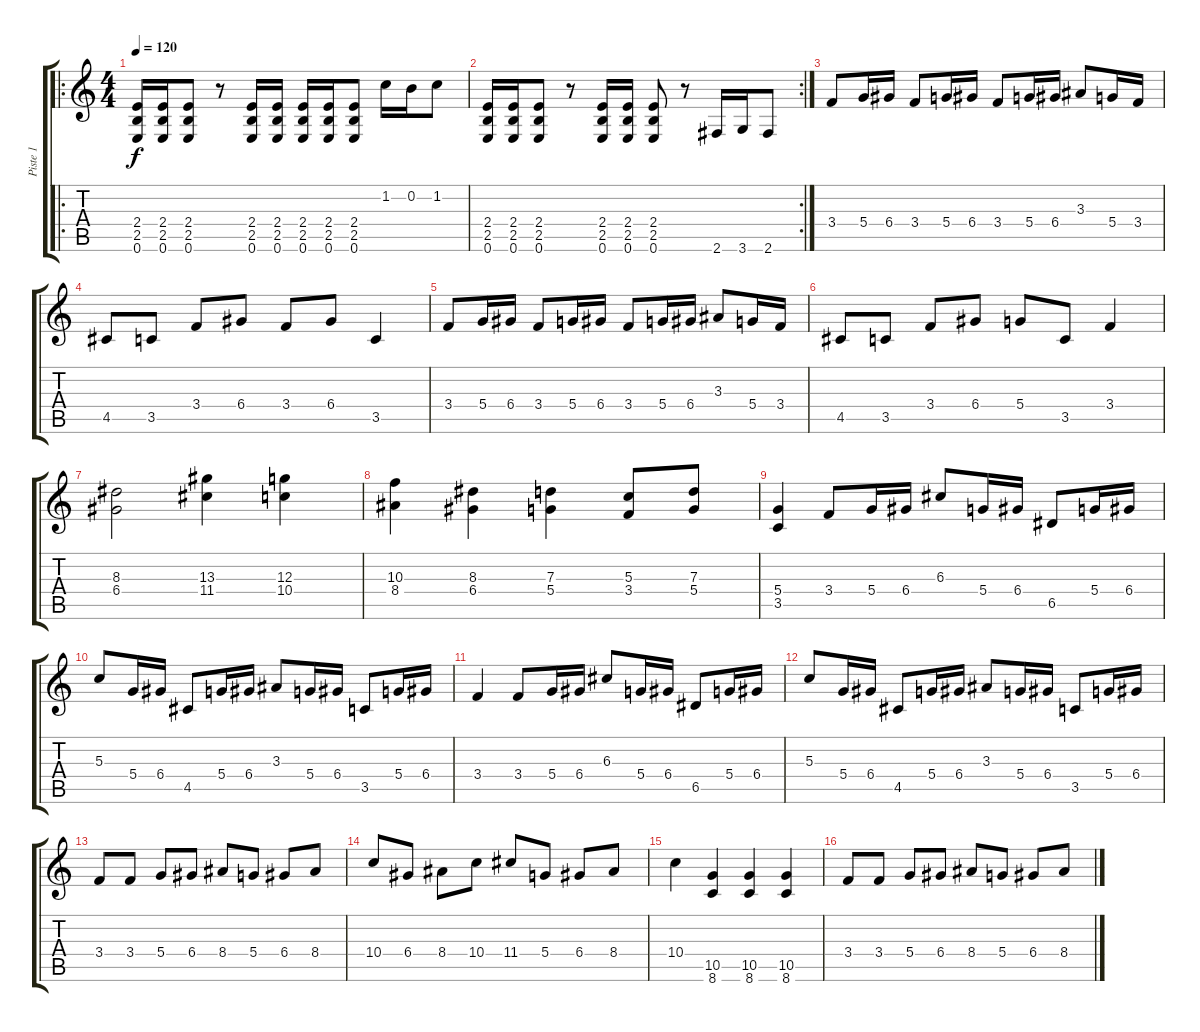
\track ("Piste 1" "Piste 1") {instrument distortionguitar}
\staff {score tabs}
\tuning (E4 B3 G3 D3 A2 E2) {hide}
\ro
\ts (4 4)
\tempo 120
\clef g2
\ks c
(2.4 2.5 0.6).16{dy f} (2.4 2.5 0.6).16 (2.4 2.5 0.6).8 r.8 (2.4 2.5 0.6).16 (2.4 2.5 0.6).16 (2.4 2.5 0.6).16 (2.4 2.5 0.6).16 (2.4 2.5 0.6).8 1.2.16 0.2.16 1.2.8 |
\rc 2
(2.4 2.5 0.6).16 (2.4 2.5 0.6).16 (2.4 2.5 0.6).8 r.8 (2.4 2.5 0.6).16 (2.4 2.5 0.6).16 (2.4 2.5 0.6).8 r.8 2.6.16 3.6.16 2.6.8 |
3.4.8 5.4.16 6.4.16 3.4.8 5.4.16 6.4.16 3.4.8 5.4.16 6.4.16 3.3.8 5.4.16 3.4.16 |
4.5.8 3.5.8 3.4.8 6.4.8 3.4.8 6.4.8 3.5.4 |
3.4.8 5.4.16 6.4.16 3.4.8 5.4.16 6.4.16 3.4.8 5.4.16 6.4.16 3.3.8 5.4.16 3.4.16 |
4.5.8 3.5.8 3.4.8 6.4.8 5.4.8 3.5.8 3.4.4 |
(8.3 6.4).2 (13.3 11.4).4 (12.3 10.4).4 |
(10.3 8.4).4 (8.3 6.4).4 (7.3 5.4).4 (5.3 3.4).8 (7.3 5.4).8 |
(5.4 3.5).4 3.4.8 5.4.16 6.4.16 6.3.8 5.4.16 6.4.16 6.5.8 5.4.16 6.4.16 |
5.3.8 5.4.16 6.4.16 4.5.8 5.4.16 6.4.16 3.3.8 5.4.16 6.4.16 3.5.8 5.4.16 6.4.16 |
3.4.4 3.4.8 5.4.16 6.4.16 6.3.8 5.4.16 6.4.16 6.5.8 5.4.16 6.4.16 |
5.3.8 5.4.16 6.4.16 4.5.8 5.4.16 6.4.16 3.3.8 5.4.16 6.4.16 3.5.8 5.4.16 6.4.16 |
3.4.8 3.4.8 5.4.8 6.4.8 8.4.8 5.4.8 6.4.8 8.4.8 |
10.4.8 6.4.8 8.4.8 10.4.8 11.4.8 5.4.8 6.4.8 8.4.8 |
10.4.4 (10.5 8.6).4 (10.5 8.6).4 (10.5 8.6).4 |
3.4.8 3.4.8 5.4.8 6.4.8 8.4.8 5.4.8 6.4.8 8.4.8
